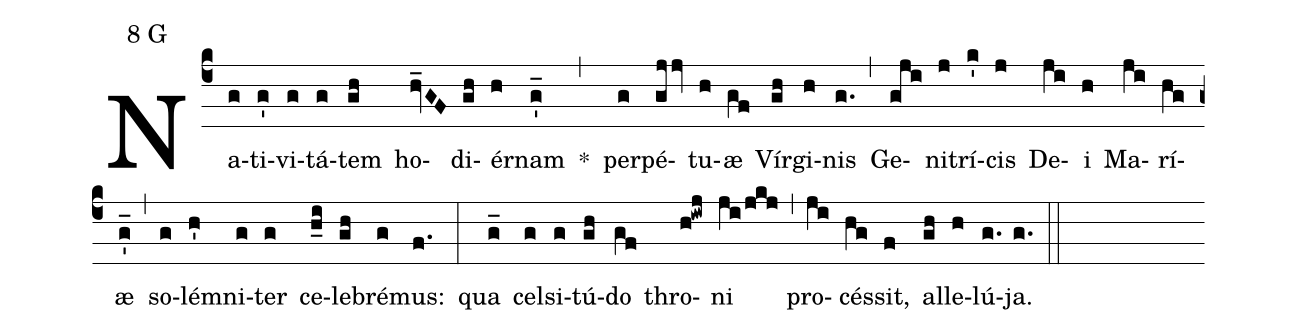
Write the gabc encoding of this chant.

mode:8 G;
%%
(c4) Na(g)ti(g')vi(g)tá(g)tem(gh) ho(hv_GF)di(gh)ér(h)nam(g'_) *(,) per(g)pé(gjjv)tu(h)æ(gf) Vír(gh)gi(h)nis(g.) (,) Ge(gji)ni(j)trí(k')cis(j) De(ji)i(h) Ma(ji)rí(hg)æ(g'_) (,) so(g)lé(h')mni(g)ter(g) ce(h_i)le(gh)bré(g)mus:(f.) (:) qua(g_) cel(g)si(g)tú(gh)do(gf) thro(h!iwj)ni(ji/jkj) (,) pro(ji)cés(hg)sit,(f) al(gh)le(h)lú(g.)ja.(g.) (::)
